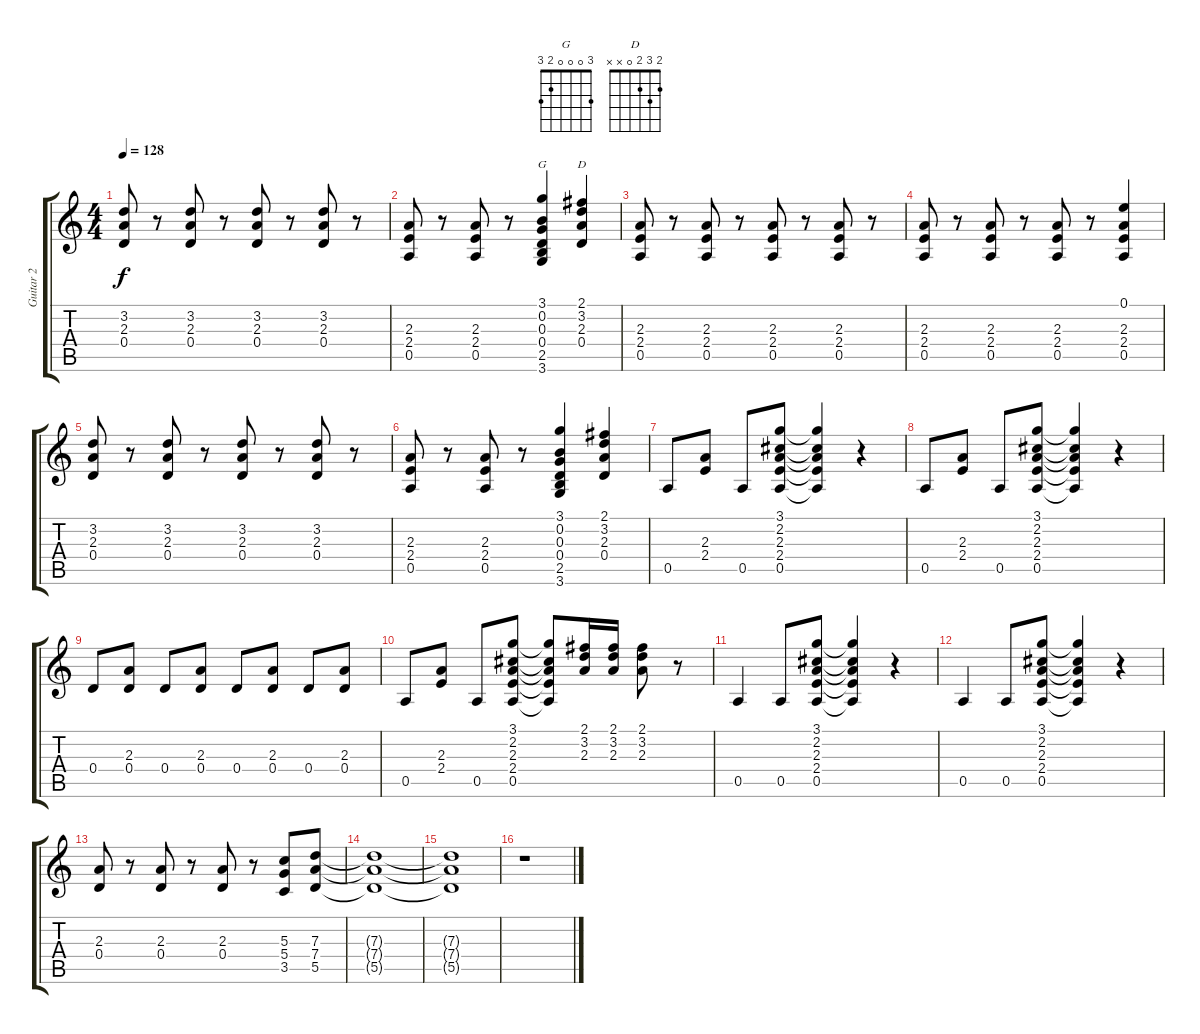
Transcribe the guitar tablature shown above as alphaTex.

\track ("Guitar 2" "Guitar 2") {instrument electricguitarclean}
\staff {score tabs}
\tuning (E4 B3 G3 D3 A2 E2) {hide}
\chord ("G" 3 0 0 0 2 3)
\chord ("D" 2 3 2 0 x x)
\ts (4 4)
\tempo 128
\clef g2
\ks c
(3.2 2.3 0.4).8{dy f} r.8 (3.2 2.3 0.4).8 r.8 (3.2 2.3 0.4).8 r.8 (3.2 2.3 0.4).8 r.8 |
(2.3 2.4 0.5).8 r.8 (2.3 2.4 0.5).8 r.8 (3.1 0.2 0.3 0.4 2.5 3.6).4{ch "G"} (2.1 3.2 2.3 0.4).4{ch "D"} |
(2.3 2.4 0.5).8 r.8 (2.3 2.4 0.5).8 r.8 (2.3 2.4 0.5).8 r.8 (2.3 2.4 0.5).8 r.8 |
(2.3 2.4 0.5).8 r.8 (2.3 2.4 0.5).8 r.8 (2.3 2.4 0.5).8 r.8 (0.1 2.3 2.4 0.5).4 |
(3.2 2.3 0.4).8 r.8 (3.2 2.3 0.4).8 r.8 (3.2 2.3 0.4).8 r.8 (3.2 2.3 0.4).8 r.8 |
(2.3 2.4 0.5).8 r.8 (2.3 2.4 0.5).8 r.8 (3.1 0.2 0.3 0.4 2.5 3.6).4 (2.1 3.2 2.3 0.4).4 |
0.5.8 (2.3 2.4).8 0.5.8 (3.1 2.2 2.3 2.4 0.5).8 (3.1{t} 2.2{t} 2.3{t} 2.4{t} 0.5{t}).4 r.4 |
0.5.8 (2.3 2.4).8 0.5.8 (3.1 2.2 2.3 2.4 0.5).8 (3.1{t} 2.2{t} 2.3{t} 2.4{t} 0.5{t}).4 r.4 |
0.4.8 (2.3 0.4).8 0.4.8 (2.3 0.4).8 0.4.8 (2.3 0.4).8 0.4.8 (2.3 0.4).8 |
0.5.8 (2.3 2.4).8 0.5.8 (3.1 2.2 2.3 2.4 0.5).8 (3.1{t} 2.2{t} 2.3{t} 2.4{t} 0.5{t}).8 (2.1 3.2 2.3).16 (2.1 3.2 2.3).16 (2.1 3.2 2.3).8 r.8 |
0.5.4 0.5.8 (3.1 2.2 2.3 2.4 0.5).8 (3.1{t} 2.2{t} 2.3{t} 2.4{t} 0.5{t}).4 r.4 |
0.5.4 0.5.8 (3.1 2.2 2.3 2.4 0.5).8 (3.1{t} 2.2{t} 2.3{t} 2.4{t} 0.5{t}).4 r.4 |
(2.3 0.4).8 r.8 (2.3 0.4).8 r.8 (2.3 0.4).8 r.8 (5.3 5.4 3.5).8 (7.3 7.4 5.5).8 |
(7.3{t} 7.4{t} 5.5{t}).1 |
(7.3{t} 7.4{t} 5.5{t}).1 |
r.1
